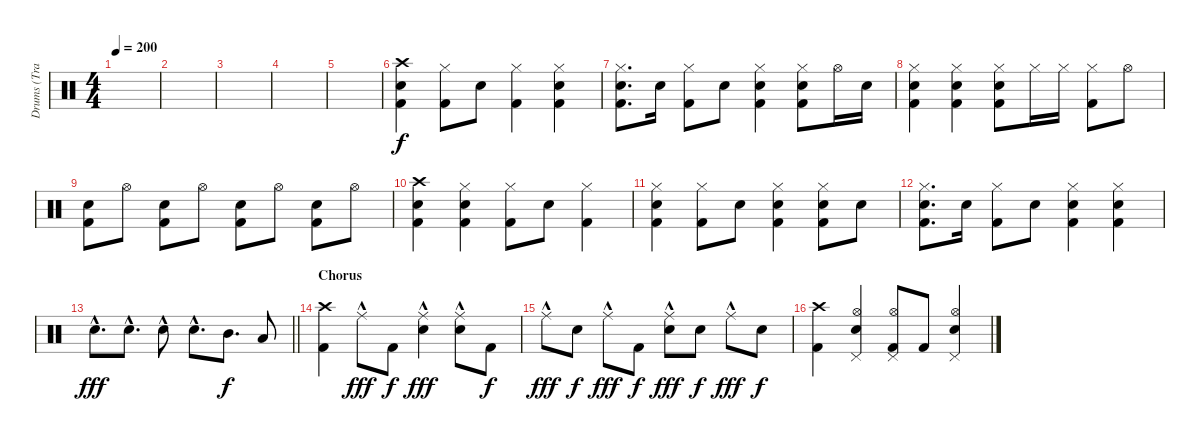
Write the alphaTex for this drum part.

\track ("Drums (Travis)" "Drums (Tra") {instrument percussion}
\staff {score}
\articulation defaults
\ts (4 4)
\tempo 200
\clef neutral
\ks c
|
|
|
|
|
("Crash high (hit)" "Electric Snare (hit)" "Kick (hit) 2").4 ("Hi-Hat (closed)" "Kick (hit) 2").8 "Electric Snare (hit)".8 ("Hi-Hat (closed)" "Kick (hit) 2").4 ("Hi-Hat (closed)" "Electric Snare (hit)" "Kick (hit) 2").4 |
("Hi-Hat (closed)" "Electric Snare (hit)" "Kick (hit) 2").8{d} "Electric Snare (hit)".16 ("Hi-Hat (closed)" "Kick (hit) 2").8 "Electric Snare (hit)".8 ("Hi-Hat (closed)" "Electric Snare (hit)" "Kick (hit) 2").4 ("Hi-Hat (closed)" "Electric Snare (hit)" "Kick (hit) 2").8 "Hi-Hat (open)".16 "Electric Snare (hit)".16 |
("Hi-Hat (closed)" "Electric Snare (hit)" "Kick (hit) 2").4 ("Hi-Hat (closed)" "Electric Snare (hit)" "Kick (hit) 2").4 ("Hi-Hat (closed)" "Electric Snare (hit)" "Kick (hit) 2").8 "Hi-Hat (closed)".16 "Hi-Hat (closed)".16 ("Hi-Hat (closed)" "Kick (hit) 2").8 "Hi-Hat (open)".8 |
("Electric Snare (hit)" "Kick (hit) 2").8 "Hi-Hat (open)".8 ("Electric Snare (hit)" "Kick (hit) 2").8 "Hi-Hat (open)".8 ("Electric Snare (hit)" "Kick (hit) 2").8 "Hi-Hat (open)".8 ("Electric Snare (hit)" "Kick (hit) 2").8 "Hi-Hat (open)".8 |
("Crash high (hit)" "Electric Snare (hit)" "Kick (hit) 2").4 ("Hi-Hat (closed)" "Electric Snare (hit)" "Kick (hit) 2").4 ("Hi-Hat (closed)" "Kick (hit) 2").8 "Electric Snare (hit)".8 ("Hi-Hat (closed)" "Kick (hit) 2").4 |
("Electric Snare (hit)" "Hi-Hat (closed)" "Kick (hit) 2").4 ("Hi-Hat (closed)" "Kick (hit) 2").8 "Electric Snare (hit)".8 ("Kick (hit) 2" "Electric Snare (hit)" "Hi-Hat (closed)").4 ("Hi-Hat (closed)" "Electric Snare (hit)" "Kick (hit) 2").8 "Electric Snare (hit)".8 |
("Kick (hit) 2" "Electric Snare (hit)" "Hi-Hat (closed)").8{d} "Electric Snare (hit)".16 ("Hi-Hat (closed)" "Kick (hit) 2").8 "Electric Snare (hit)".8 ("Hi-Hat (closed)" "Electric Snare (hit)" "Kick (hit) 2").4 ("Hi-Hat (closed)" "Electric Snare (hit)" "Kick (hit) 2").4 |
\barLineRight lightlight "Electric Snare (hit)"{hac}.8{d dy fff} "Electric Snare (hit)"{hac}.8{d} "Electric Snare (hit)"{hac}.8 "Electric Snare (hit)"{hac}.8{d} "Mid Tom (hit)".8{d dy f} "Low Tom (hit)".8
|
\section ("" "Chorus")
("Crash high (hit)" "Kick (hit) 2").4{volume 14} "Ride (middle)"{hac}.8{dy fff} "Kick (hit) 2".8{dy f} ("Ride (middle)"{hac} "Electric Snare (hit)").4{dy fff} ("Ride (middle)"{hac} "Electric Snare (hit)").8 "Kick (hit) 2".8{dy f} |
"Ride (middle)"{hac}.8{dy fff} "Electric Snare (hit)".8{dy f} "Ride (middle)"{hac}.8{dy fff} "Kick (hit) 2".8{dy f} ("Ride (middle)"{hac} "Electric Snare (hit)").8{dy fff} "Electric Snare (hit)".8{dy f} "Ride (middle)"{hac}.8{dy fff} "Electric Snare (hit)".8{dy f} |
("Crash high (hit)" "Kick (hit) 2").4 ("Hi-Hat (open)" "Pedal Hi-Hat (hit)" "Electric Snare (hit)").4 ("Hi-Hat (open)" "Pedal Hi-Hat (hit)" "Kick (hit) 2").8 "Kick (hit) 2".8 ("Hi-Hat (open)" "Pedal Hi-Hat (hit)" "Electric Snare (hit)").4
